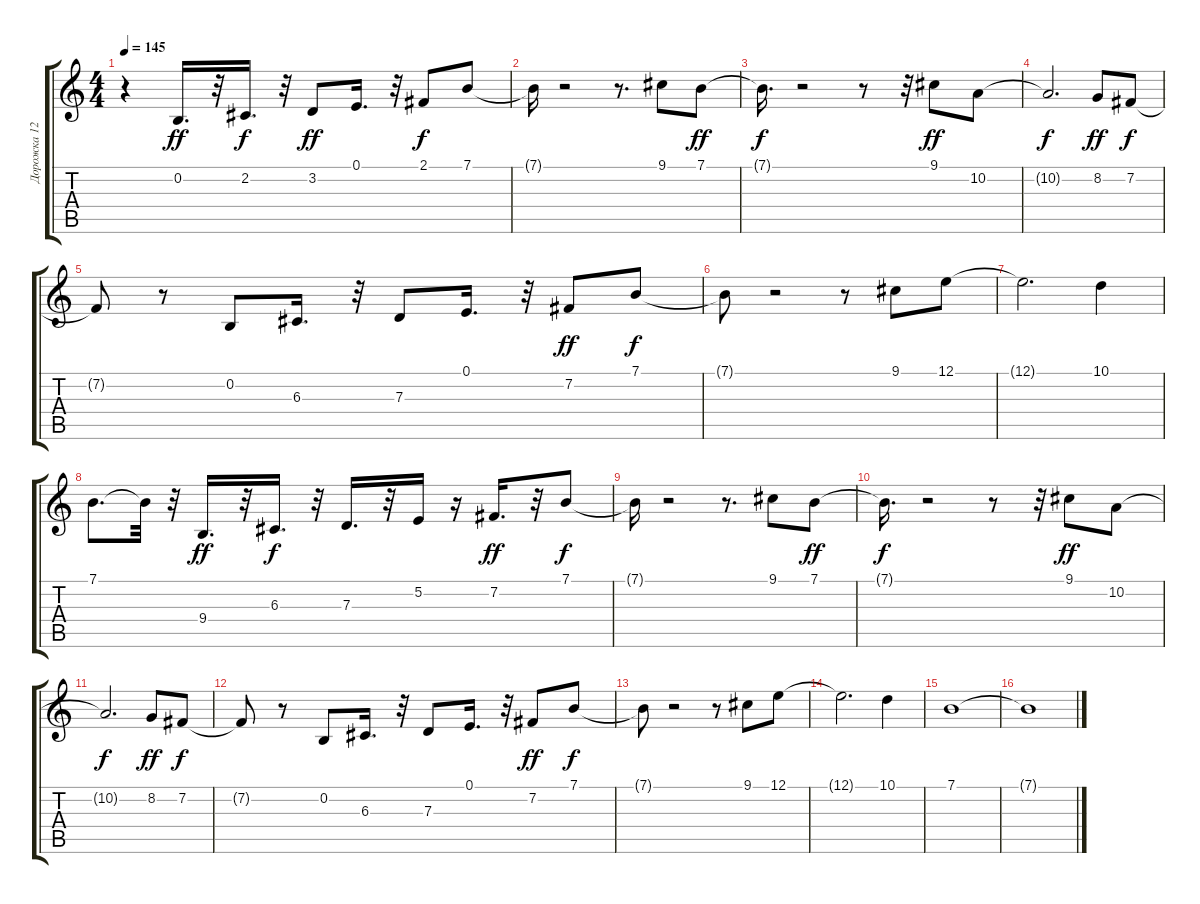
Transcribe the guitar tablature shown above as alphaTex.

\track ("Дорожка 12" "Дорожка 12") {instrument trombone}
\staff {score tabs}
\tuning (E4 B3 G3 D3 A2 E2) {hide}
\ts (4 4)
\tempo 145
\clef g2
\ks c
r.4{dy f} 0.2.16{d dy ff} r.32 2.2.16{d dy f} r.32 3.2.8{dy ff} 0.1.16{d} r.32 2.1.8{dy f} 7.1.8 |
7.1{t}.16 r.2 r.8{d} 9.1.8 7.1.8{dy ff} |
7.1{t}.16{d dy f} r.2 r.8 r.32 9.1.8{dy ff} 10.2.8 |
10.2{t}.2{d dy f} 8.2.8{dy ff} 7.2.8{dy f} |
7.2{t}.8 r.8 0.2.8 6.3.16{d} r.32 7.3.8 0.1.16{d} r.32 7.2.8{dy ff} 7.1.8{dy f} |
7.1{t}.8 r.2 r.8 9.1.8 12.1.8 |
12.1{t}.2{d} 10.1.4 |
7.1.8{d} 7.1{t}.32 r.32 9.4.16{d dy ff} r.32 6.3.16{d dy f} r.32 7.3.16{d} r.32 5.2.16 r.16 7.2.16{d dy ff} r.32 7.1.8{dy f} |
7.1{t}.16 r.2 r.8{d} 9.1.8 7.1.8{dy ff} |
7.1{t}.16{d dy f} r.2 r.8 r.32 9.1.8{dy ff} 10.2.8 |
10.2{t}.2{d dy f} 8.2.8{dy ff} 7.2.8{dy f} |
7.2{t}.8 r.8 0.2.8 6.3.16{d} r.32 7.3.8 0.1.16{d} r.32 7.2.8{dy ff} 7.1.8{dy f} |
7.1{t}.8 r.2 r.8 9.1.8 12.1.8 |
12.1{t}.2{d} 10.1.4 |
7.1.1 |
7.1{t}.1
